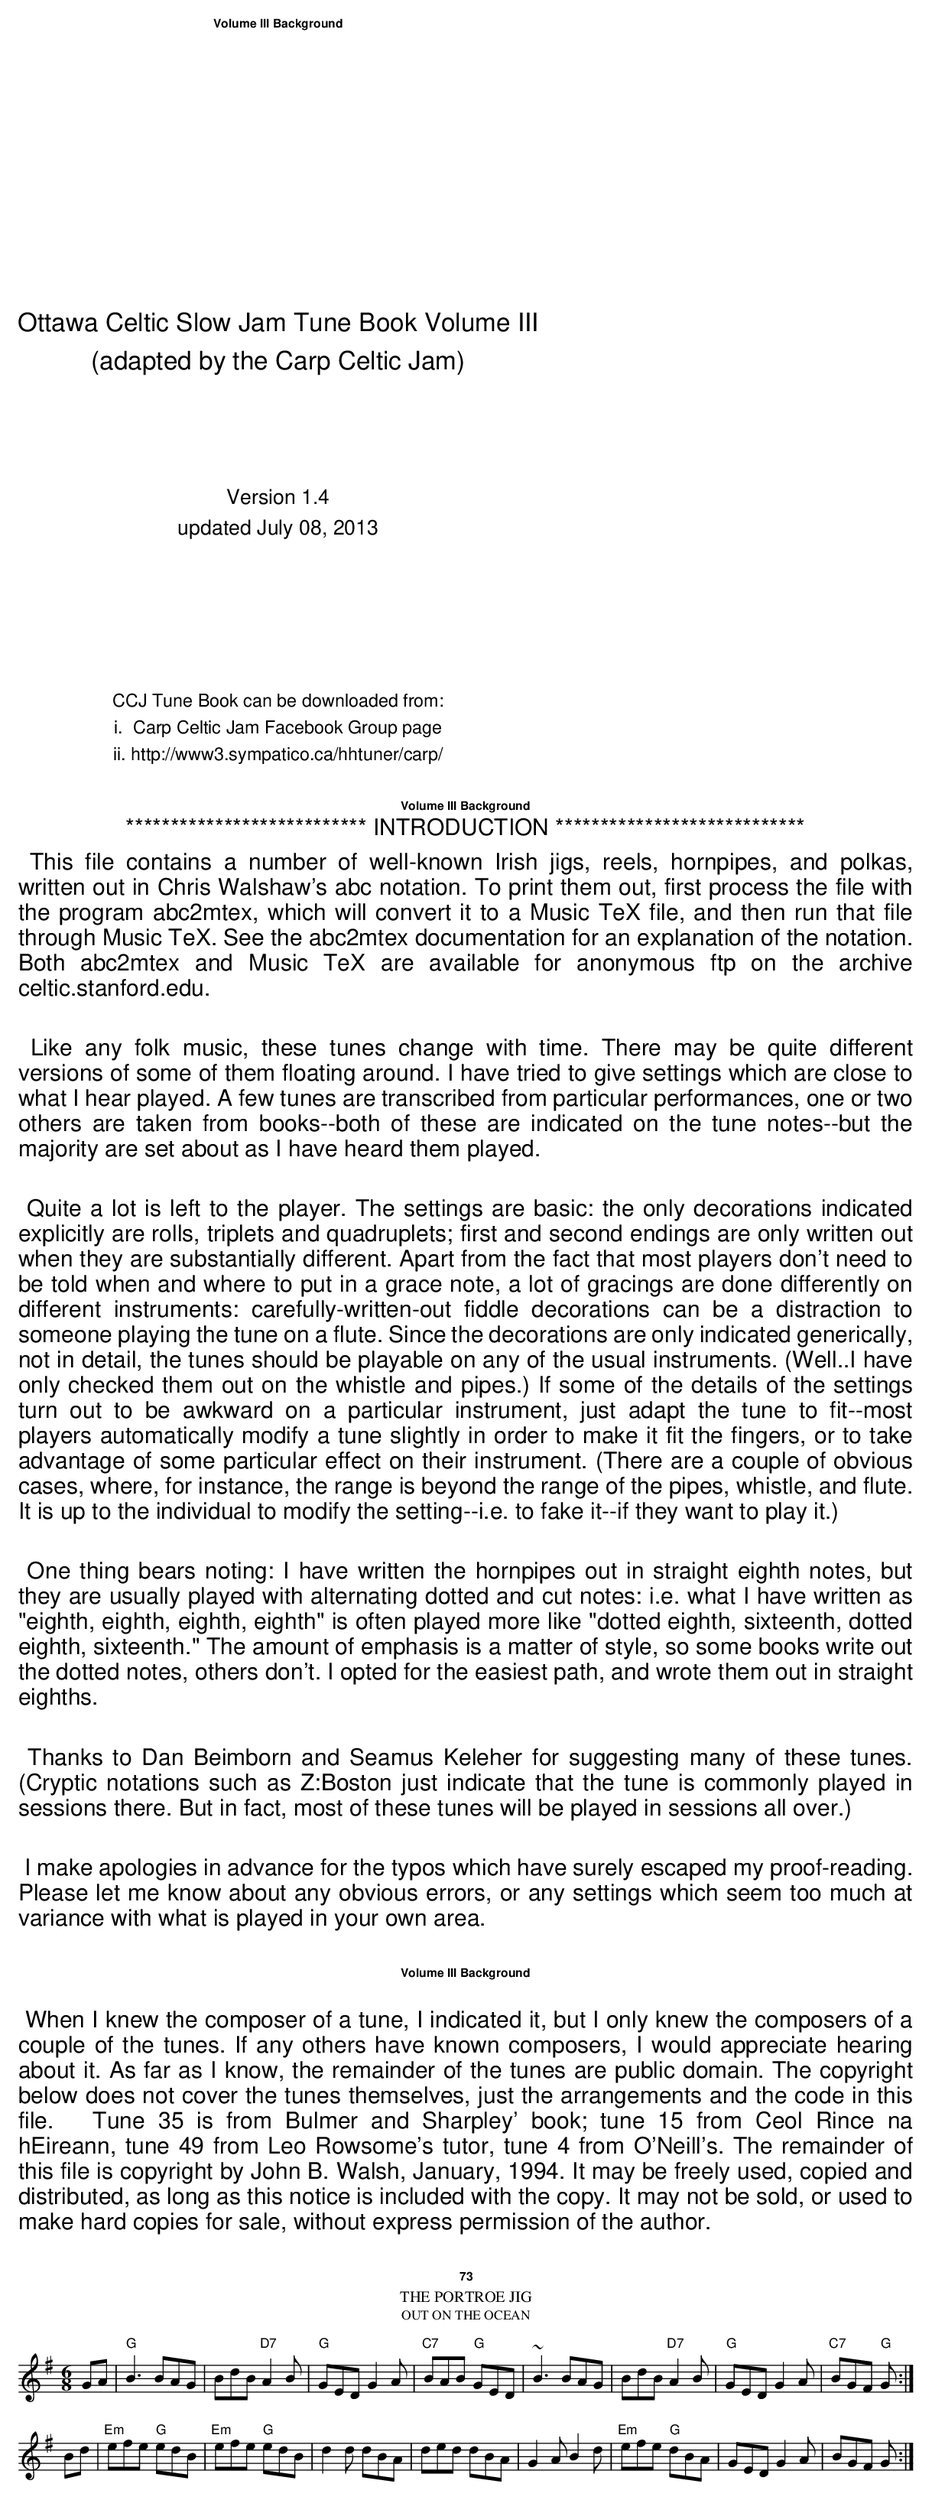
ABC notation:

X:1
T:Portroe Jig, The
T:Out on the Ocean
E:10
M:6/8
K:G
GA|"G"B3 BAG|BdB "D7"A2B|"G"GED G2A|"C7"BAB "G"GED|\
~B3 BAG|BdB "D7"A2B|"G"GED G2A|"C7"BGF "G"G:|
Bd|"Em"efe "G"edB|"Em"efe "G"edB|d2d dBA|ded dBA|\
G2A B2d|"Em"efe "G"dBA|GED G2A|BGF G:|
